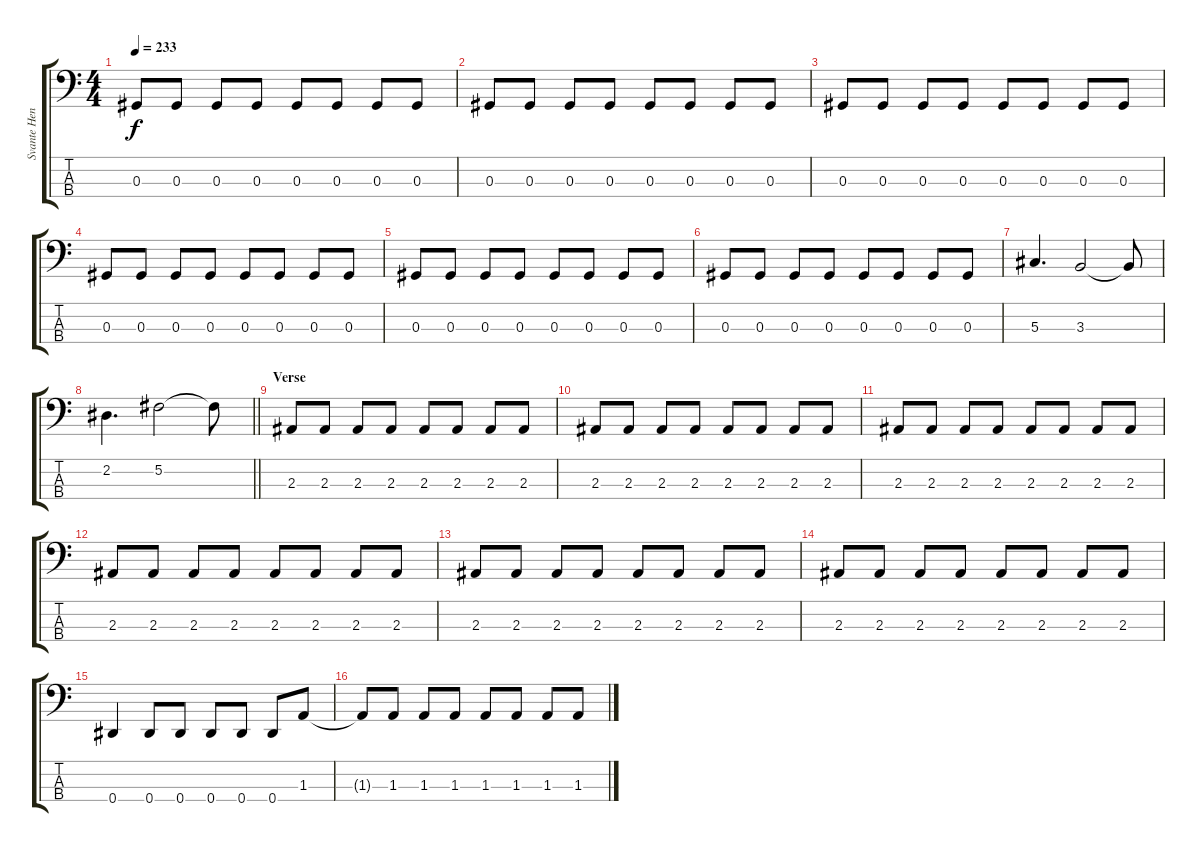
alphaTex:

\track ("Svante Henrysson" "Svante Hen") {instrument electricbassfinger}
\staff {score tabs}
\tuning (Gb2 Db2 Ab1 Eb1) {hide}
\ts (4 4)
\tempo 233
\clef f4
\ks c
0.3.8{dy f} 0.3.8 0.3.8 0.3.8 0.3.8 0.3.8 0.3.8 0.3.8 |
0.3.8 0.3.8 0.3.8 0.3.8 0.3.8 0.3.8 0.3.8 0.3.8 |
0.3.8 0.3.8 0.3.8 0.3.8 0.3.8 0.3.8 0.3.8 0.3.8 |
0.3.8 0.3.8 0.3.8 0.3.8 0.3.8 0.3.8 0.3.8 0.3.8 |
0.3.8 0.3.8 0.3.8 0.3.8 0.3.8 0.3.8 0.3.8 0.3.8 |
0.3.8 0.3.8 0.3.8 0.3.8 0.3.8 0.3.8 0.3.8 0.3.8 |
5.3.4{d} 3.3.2 3.3{t}.8 |
\barLineRight lightlight
2.2.4{d} 5.2.2 5.2{t}.8 |
\section ("" "Verse")
2.3.8 2.3.8 2.3.8 2.3.8 2.3.8 2.3.8 2.3.8 2.3.8 |
2.3.8 2.3.8 2.3.8 2.3.8 2.3.8 2.3.8 2.3.8 2.3.8 |
2.3.8 2.3.8 2.3.8 2.3.8 2.3.8 2.3.8 2.3.8 2.3.8 |
2.3.8 2.3.8 2.3.8 2.3.8 2.3.8 2.3.8 2.3.8 2.3.8 |
2.3.8 2.3.8 2.3.8 2.3.8 2.3.8 2.3.8 2.3.8 2.3.8 |
2.3.8 2.3.8 2.3.8 2.3.8 2.3.8 2.3.8 2.3.8 2.3.8 |
0.4.4 0.4.8 0.4.8 0.4.8 0.4.8 0.4.8 1.3.8 |
1.3{t}.8 1.3.8 1.3.8 1.3.8 1.3.8 1.3.8 1.3.8 1.3.8
